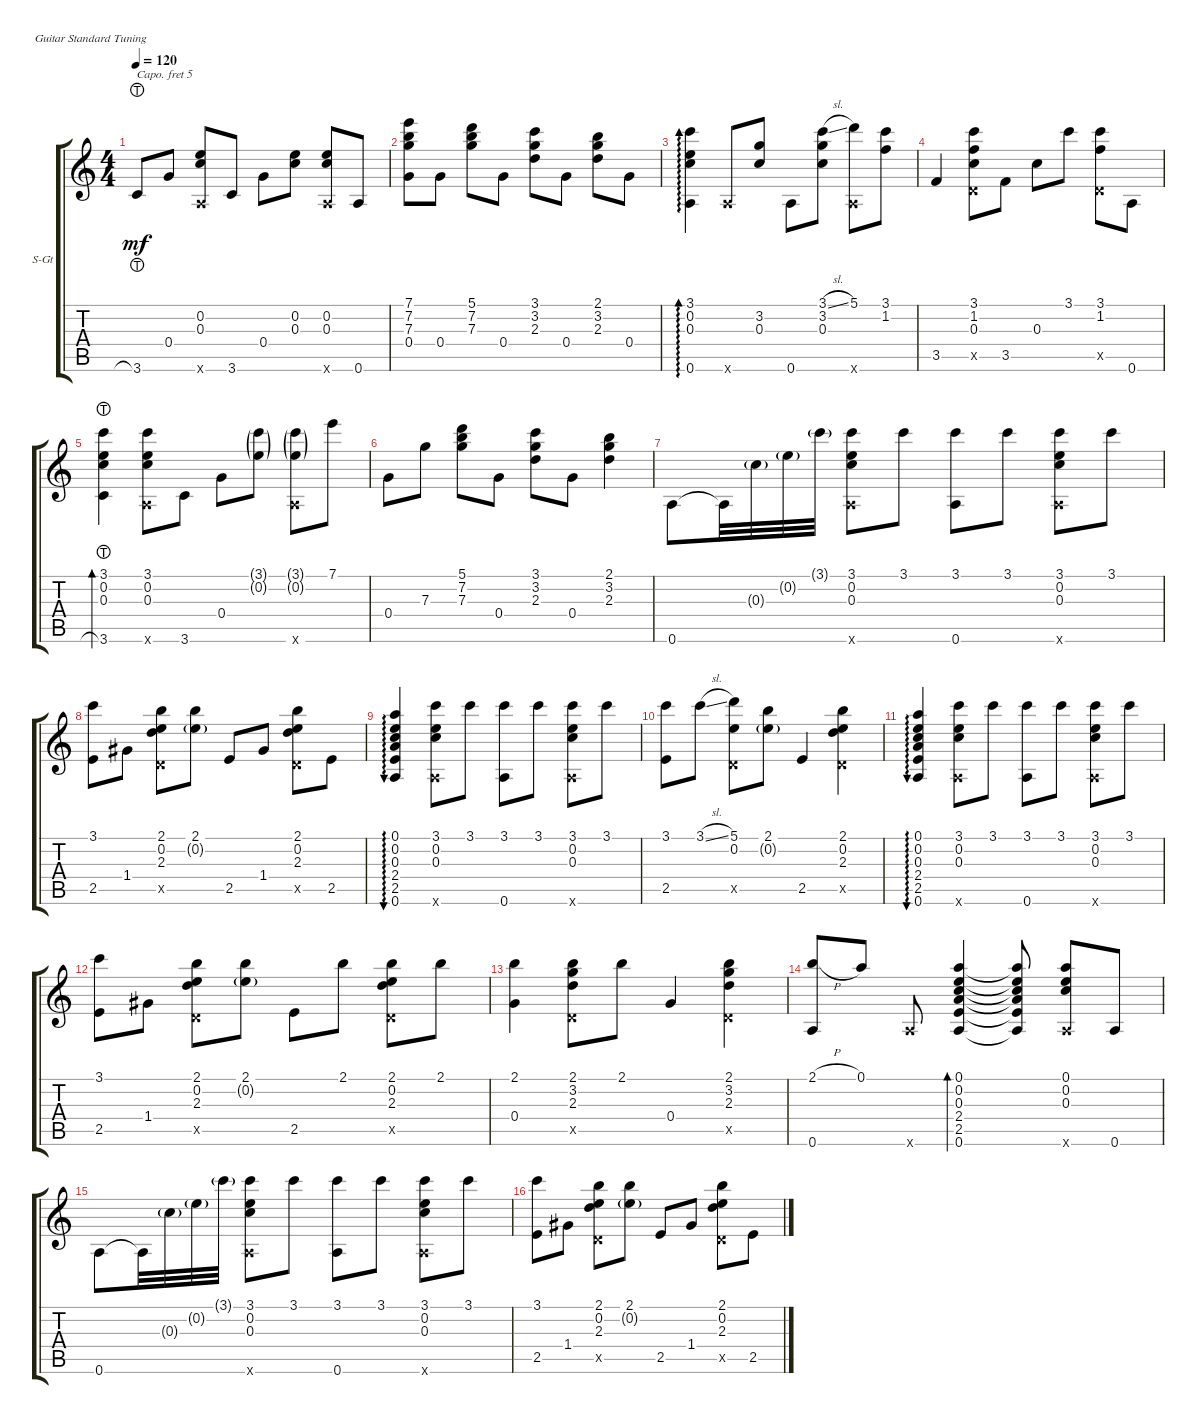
\defaultSystemsLayout 4
\bracketExtendMode groupsimilarinstruments
\firstSystemTrackNameOrientation horizontal
\otherSystemsTrackNameOrientation horizontal
\track ("Steel Guitar" "S-Gt") {instrument acousticguitarsteel}
\staff {score tabs}
\capo 5
\tuning (E4 B3 G3 D3 A2 E2)
\ts (4 4)
\tempo 120
\clef g2
\ks c
3.6{lht}.8{dy mf} 0.4.8 (0.3 0.2 0.6{x}).8 3.6.8 0.4.8 (0.3 0.2).8 (0.2 0.3 0.6{x}).8 0.6.8 |
(0.4 7.3 7.2 7.1).8 0.4.8 (7.3 7.2 5.1).8 0.4.8 (2.3 3.2 3.1).8 0.4.8 (2.3 3.2 2.1).8 0.4.8 |
(3.1 0.2 0.3 0.6).4{ad 0} 0.6{x}.8 (0.3 3.2).8 0.6.8 (3.1{sl} 3.2 0.3).8 (5.1 0.6{x}).8 (3.1 1.2).8 |
3.5.4 (0.5{x} 3.1 1.2 0.3).8 3.5.8 0.3.8 3.1.8 (0.5{x} 3.1 1.2).8 0.6.8 |
(3.6{lht} 3.1 0.2 0.3).4{bd 114} (0.3 0.2 3.1 0.6{x}).8 3.6.8 0.4.8 (0.2{g} 3.1{g}).8 (0.2{g} 3.1{g} 0.6{x}).8 7.1.8 |
0.4.8 7.3.8 (7.3 7.2 5.1).8 0.4.8 (2.3 3.2 3.1).8 0.4.8 (2.3 3.2 2.1).4 |
0.6.8 0.6{t}.32 0.3{g}.32 0.2{g}.32 3.1{g}.32 (3.1 0.2 0.3 0.6{x}).8 3.1.8 (3.1 0.6).8 3.1.8 (3.1 0.2 0.3 0.6{x}).8 3.1.8 |
(3.1 2.5).8 1.4.8 (2.3 0.2 2.1 0.5{x}).8 (0.2{g} 2.1).8 2.5.8 1.4.8 (2.3 0.2 2.1 0.5{x}).8 2.5.8 |
(0.6 2.5 2.4 0.3 0.2 0.1).4{au 114} (3.1 0.2 0.3 0.6{x}).8 3.1.8 (3.1 0.6).8 3.1.8 (3.1 0.2 0.3 0.6{x}).8 3.1.8 |
(3.1 2.5).8 3.1{sl}.8 (5.1 0.2 0.5{x}).8 (2.1 0.2{g}).8 2.5.4 (0.5{x} 2.1 0.2 2.3).4 |
(0.6 2.5 2.4 0.3 0.2 0.1).4{au 114} (3.1 0.2 0.3 0.6{x}).8 3.1.8 (3.1 0.6).8 3.1.8 (3.1 0.2 0.3 0.6{x}).8 3.1.8 |
(3.1 2.5).8 1.4.8 (2.3 0.2 2.1 0.5{x}).8 (0.2{g} 2.1).8 2.5.8 2.1.8 (2.3 0.2 2.1 0.5{x}).8 2.1.8 |
(2.1 0.4).4 (2.3 3.2 2.1 0.5{x}).8 2.1.8 0.4.4 (2.3 3.2 2.1 0.5{x}).4 |
(0.6 2.1{h}).8 0.1.8 0.6{x}.8 (0.6 2.5 2.4 0.3 0.2 0.1).4{bd 114} (0.6{t} 2.5{t} 2.4{t} 0.3{t} 0.2{t} 0.1{t}).8 (0.1 0.2 0.3 0.6{x}).8 0.6.8 |
0.6.8 0.6{t}.32 0.3{g}.32 0.2{g}.32 3.1{g}.32 (3.1 0.2 0.3 0.6{x}).8 3.1.8 (3.1 0.6).8 3.1.8 (3.1 0.2 0.3 0.6{x}).8 3.1.8 |
(3.1 2.5).8 1.4.8 (2.3 0.2 2.1 0.5{x}).8 (0.2{g} 2.1).8 2.5.8 1.4.8 (2.3 0.2 2.1 0.5{x}).8 2.5.8
